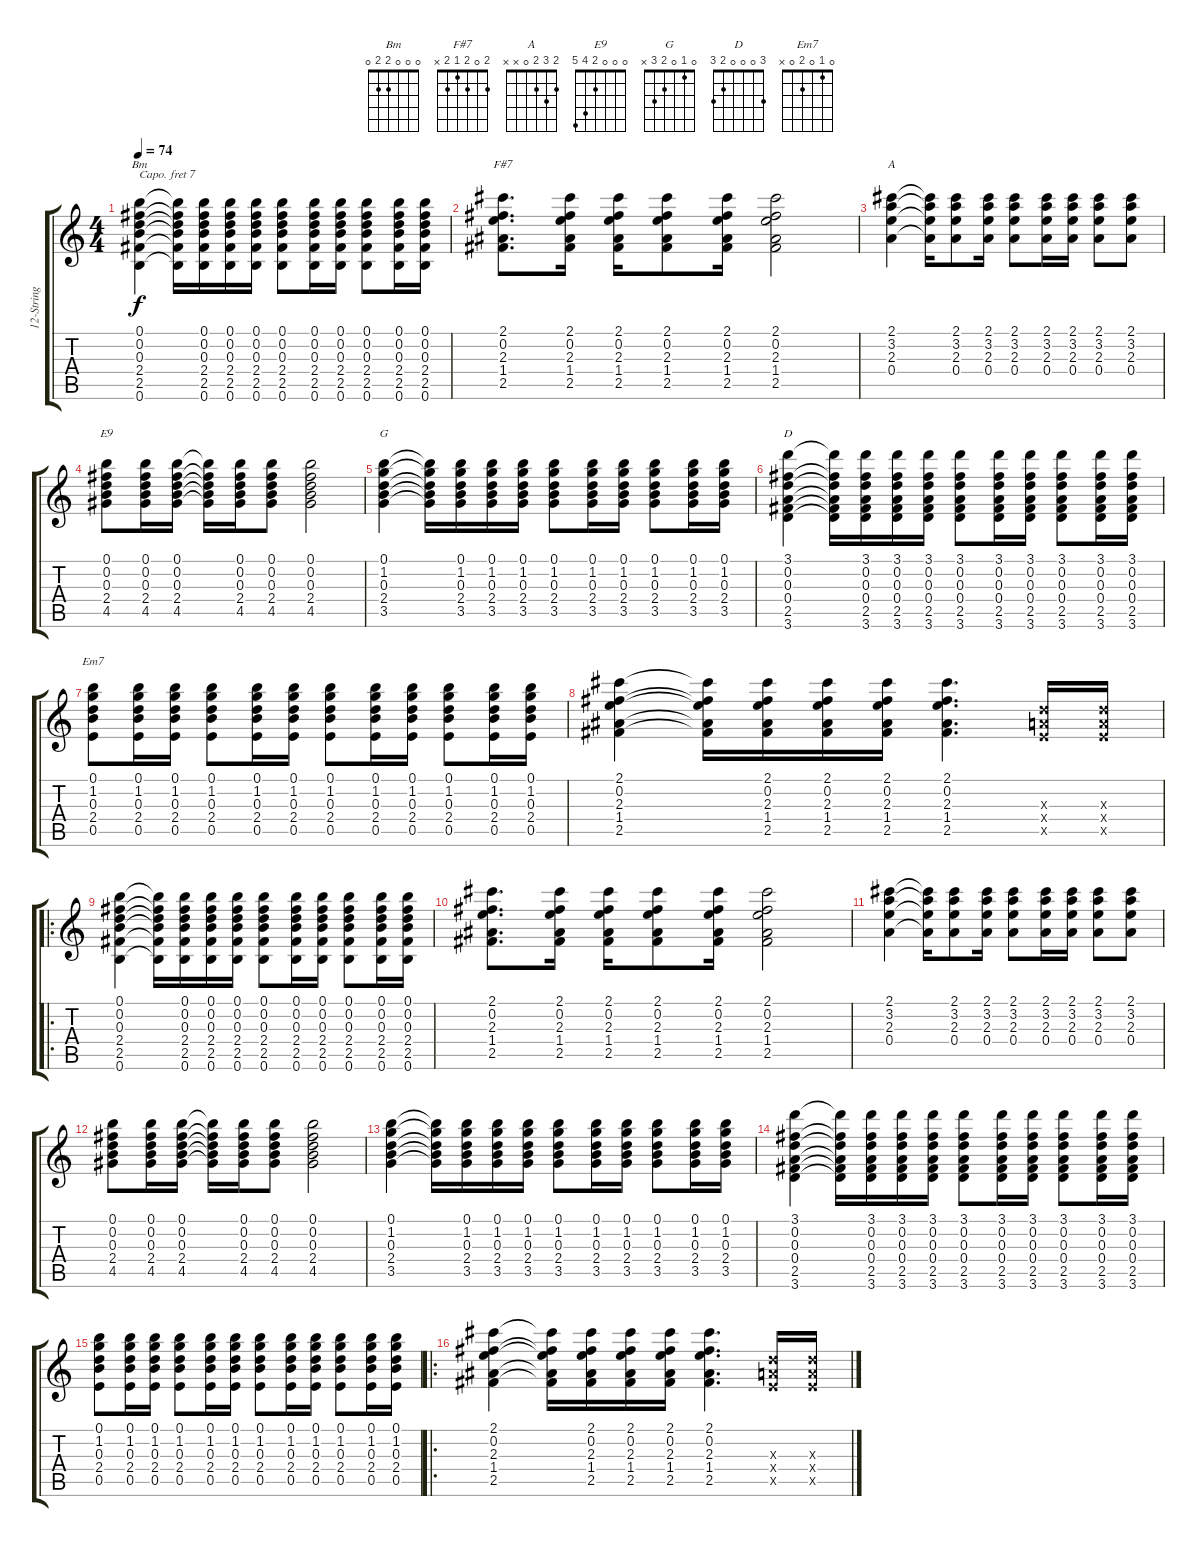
\track ("12-String Guitar (Felder, Frey-1)" "12-String ") {instrument electricguitarclean}
\staff {score tabs}
\capo 7
\tuning (E4 B3 G3 D3 A2 E2) {hide}
\chord ("Bm" 0 0 0 2 2 0)
\chord ("F#7" 2 0 2 1 2 x)
\chord ("A" 2 3 2 0 x x)
\chord ("E9" 0 0 0 2 4 5)
\chord ("G" 0 1 0 2 3 x)
\chord ("D" 3 0 0 0 2 3)
\chord ("Em7" 0 1 0 2 0 x)
\ts (4 4)
\tempo 74
\clef g2
\ks c
(0.1 0.2 0.3 2.4 2.5 0.6).4{ch "Bm" dy f} (0.1{t} 0.2{t} 0.3{t} 2.4{t} 2.5{t} 0.6{t}).16 (0.1 0.2 0.3 2.4 2.5 0.6).16 (0.1 0.2 0.3 2.4 2.5 0.6).16 (0.1 0.2 0.3 2.4 2.5 0.6).16 (0.1 0.2 0.3 2.4 2.5 0.6).8 (0.1 0.2 0.3 2.4 2.5 0.6).16 (0.1 0.2 0.3 2.4 2.5 0.6).16 (0.1 0.2 0.3 2.4 2.5 0.6).8 (0.1 0.2 0.3 2.4 2.5 0.6).16 (0.1 0.2 0.3 2.4 2.5 0.6).16 |
(2.1 0.2 2.3 1.4 2.5).8{d ch "F#7"} (2.1 0.2 2.3 1.4 2.5).16 (2.1 0.2 2.3 1.4 2.5).16 (2.1 0.2 2.3 1.4 2.5).8 (2.1 0.2 2.3 1.4 2.5).16 (2.1 0.2 2.3 1.4 2.5).2 |
(2.1 3.2 2.3 0.4).4{ch "A"} (2.1{t} 3.2{t} 2.3{t} 0.4{t}).16 (2.1 3.2 2.3 0.4).8 (2.1 3.2 2.3 0.4).16 (2.1 3.2 2.3 0.4).8 (2.1 3.2 2.3 0.4).16 (2.1 3.2 2.3 0.4).16 (2.1 3.2 2.3 0.4).8 (2.1 3.2 2.3 0.4).8 |
(0.1 0.2 0.3 2.4 4.5).8{ch "E9"} (0.1 0.2 0.3 2.4 4.5).16 (0.1 0.2 0.3 2.4 4.5).16 (0.1{t} 0.2{t} 0.3{t} 2.4{t} 4.5{t}).16 (0.1 0.2 0.3 2.4 4.5).16 (0.1 0.2 0.3 2.4 4.5).8 (0.1 0.2 0.3 2.4 4.5).2 |
(0.1 1.2 0.3 2.4 3.5).4{ch "G"} (0.1{t} 1.2{t} 0.3{t} 2.4{t} 3.5{t}).16 (0.1 1.2 0.3 2.4 3.5).16 (0.1 1.2 0.3 2.4 3.5).16 (0.1 1.2 0.3 2.4 3.5).16 (0.1 1.2 0.3 2.4 3.5).8 (0.1 1.2 0.3 2.4 3.5).16 (0.1 1.2 0.3 2.4 3.5).16 (0.1 1.2 0.3 2.4 3.5).8 (0.1 1.2 0.3 2.4 3.5).16 (0.1 1.2 0.3 2.4 3.5).16 |
(3.1 0.2 0.3 0.4 2.5 3.6).4{ch "D"} (3.1{t} 0.2{t} 0.3{t} 0.4{t} 2.5{t} 3.6{t}).16 (3.1 0.2 0.3 0.4 2.5 3.6).16 (3.1 0.2 0.3 0.4 2.5 3.6).16 (3.1 0.2 0.3 0.4 2.5 3.6).16 (3.1 0.2 0.3 0.4 2.5 3.6).8 (3.1 0.2 0.3 0.4 2.5 3.6).16 (3.1 0.2 0.3 0.4 2.5 3.6).16 (3.1 0.2 0.3 0.4 2.5 3.6).8 (3.1 0.2 0.3 0.4 2.5 3.6).16 (3.1 0.2 0.3 0.4 2.5 3.6).16 |
(0.1 1.2 0.3 2.4 0.5).8{ch "Em7"} (0.1 1.2 0.3 2.4 0.5).16 (0.1 1.2 0.3 2.4 0.5).16 (0.1 1.2 0.3 2.4 0.5).8 (0.1 1.2 0.3 2.4 0.5).16 (0.1 1.2 0.3 2.4 0.5).16 (0.1 1.2 0.3 2.4 0.5).8 (0.1 1.2 0.3 2.4 0.5).16 (0.1 1.2 0.3 2.4 0.5).16 (0.1 1.2 0.3 2.4 0.5).8 (0.1 1.2 0.3 2.4 0.5).16 (0.1 1.2 0.3 2.4 0.5).16 |
(2.1 0.2 2.3 1.4 2.5).4 (2.1{t} 0.2{t} 2.3{t} 1.4{t} 2.5{t}).16 (2.1 0.2 2.3 1.4 2.5).16 (2.1 0.2 2.3 1.4 2.5).16 (2.1 0.2 2.3 1.4 2.5).16 (2.1 0.2 2.3 1.4 2.5).4{d} (0.3{x} 0.4{x} 0.5{x}).16 (0.3{x} 0.4{x} 0.5{x}).16 |
\ro
(0.1 0.2 0.3 2.4 2.5 0.6).4 (0.1{t} 0.2{t} 0.3{t} 2.4{t} 2.5{t} 0.6{t}).16 (0.1 0.2 0.3 2.4 2.5 0.6).16 (0.1 0.2 0.3 2.4 2.5 0.6).16 (0.1 0.2 0.3 2.4 2.5 0.6).16 (0.1 0.2 0.3 2.4 2.5 0.6).8 (0.1 0.2 0.3 2.4 2.5 0.6).16 (0.1 0.2 0.3 2.4 2.5 0.6).16 (0.1 0.2 0.3 2.4 2.5 0.6).8 (0.1 0.2 0.3 2.4 2.5 0.6).16 (0.1 0.2 0.3 2.4 2.5 0.6).16 |
(2.1 0.2 2.3 1.4 2.5).8{d} (2.1 0.2 2.3 1.4 2.5).16 (2.1 0.2 2.3 1.4 2.5).16 (2.1 0.2 2.3 1.4 2.5).8 (2.1 0.2 2.3 1.4 2.5).16 (2.1 0.2 2.3 1.4 2.5).2 |
(2.1 3.2 2.3 0.4).4 (2.1{t} 3.2{t} 2.3{t} 0.4{t}).16 (2.1 3.2 2.3 0.4).8 (2.1 3.2 2.3 0.4).16 (2.1 3.2 2.3 0.4).8 (2.1 3.2 2.3 0.4).16 (2.1 3.2 2.3 0.4).16 (2.1 3.2 2.3 0.4).8 (2.1 3.2 2.3 0.4).8 |
(0.1 0.2 0.3 2.4 4.5).8 (0.1 0.2 0.3 2.4 4.5).16 (0.1 0.2 0.3 2.4 4.5).16 (0.1{t} 0.2{t} 0.3{t} 2.4{t} 4.5{t}).16 (0.1 0.2 0.3 2.4 4.5).16 (0.1 0.2 0.3 2.4 4.5).8 (0.1 0.2 0.3 2.4 4.5).2 |
(0.1 1.2 0.3 2.4 3.5).4 (0.1{t} 1.2{t} 0.3{t} 2.4{t} 3.5{t}).16 (0.1 1.2 0.3 2.4 3.5).16 (0.1 1.2 0.3 2.4 3.5).16 (0.1 1.2 0.3 2.4 3.5).16 (0.1 1.2 0.3 2.4 3.5).8 (0.1 1.2 0.3 2.4 3.5).16 (0.1 1.2 0.3 2.4 3.5).16 (0.1 1.2 0.3 2.4 3.5).8 (0.1 1.2 0.3 2.4 3.5).16 (0.1 1.2 0.3 2.4 3.5).16 |
(3.1 0.2 0.3 0.4 2.5 3.6).4 (3.1{t} 0.2{t} 0.3{t} 0.4{t} 2.5{t} 3.6{t}).16 (3.1 0.2 0.3 0.4 2.5 3.6).16 (3.1 0.2 0.3 0.4 2.5 3.6).16 (3.1 0.2 0.3 0.4 2.5 3.6).16 (3.1 0.2 0.3 0.4 2.5 3.6).8 (3.1 0.2 0.3 0.4 2.5 3.6).16 (3.1 0.2 0.3 0.4 2.5 3.6).16 (3.1 0.2 0.3 0.4 2.5 3.6).8 (3.1 0.2 0.3 0.4 2.5 3.6).16 (3.1 0.2 0.3 0.4 2.5 3.6).16 |
(0.1 1.2 0.3 2.4 0.5).8 (0.1 1.2 0.3 2.4 0.5).16 (0.1 1.2 0.3 2.4 0.5).16 (0.1 1.2 0.3 2.4 0.5).8 (0.1 1.2 0.3 2.4 0.5).16 (0.1 1.2 0.3 2.4 0.5).16 (0.1 1.2 0.3 2.4 0.5).8 (0.1 1.2 0.3 2.4 0.5).16 (0.1 1.2 0.3 2.4 0.5).16 (0.1 1.2 0.3 2.4 0.5).8 (0.1 1.2 0.3 2.4 0.5).16 (0.1 1.2 0.3 2.4 0.5).16 |
\ro
(2.1 0.2 2.3 1.4 2.5).4 (2.1{t} 0.2{t} 2.3{t} 1.4{t} 2.5{t}).16 (2.1 0.2 2.3 1.4 2.5).16 (2.1 0.2 2.3 1.4 2.5).16 (2.1 0.2 2.3 1.4 2.5).16 (2.1 0.2 2.3 1.4 2.5).4{d} (0.3{x} 0.4{x} 0.5{x}).16 (0.3{x} 0.4{x} 0.5{x}).16
